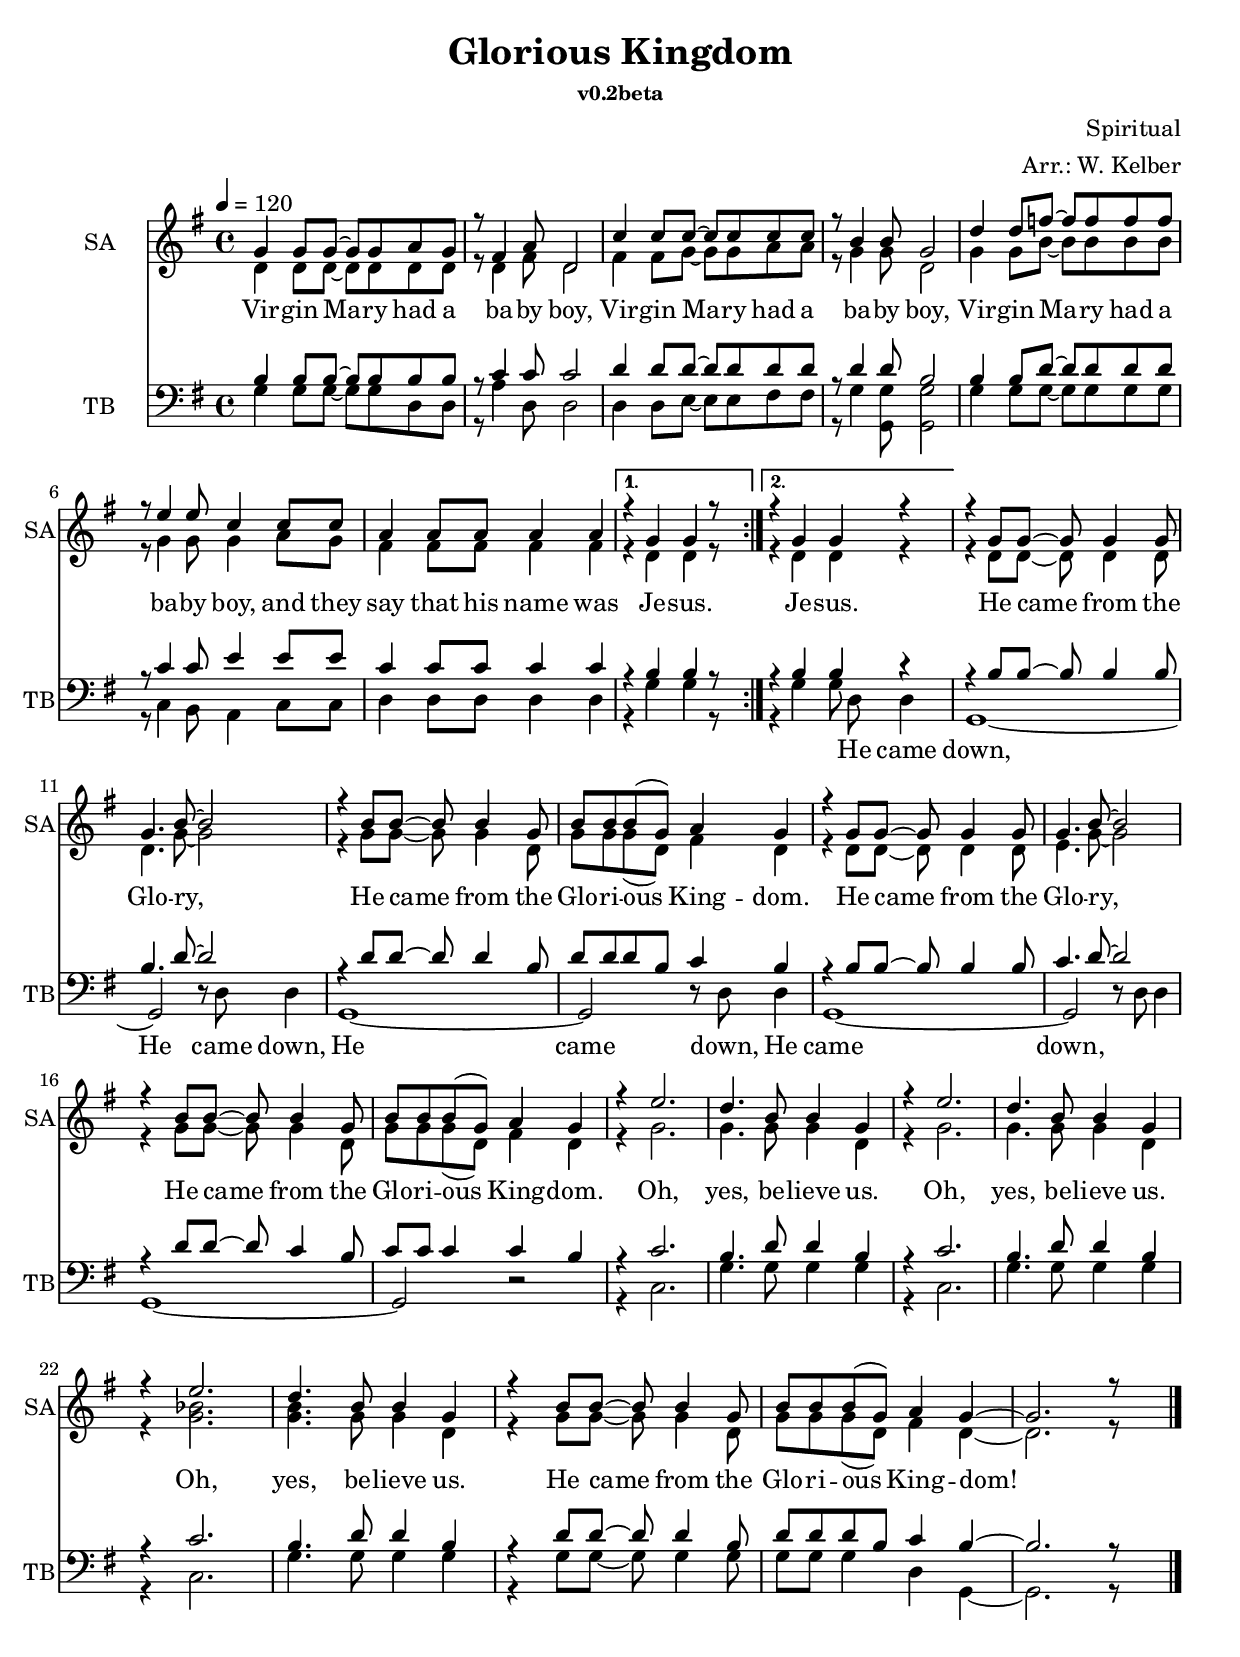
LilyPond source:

\version "2.16"
\include "deutsch.ly"
\header {
  title = "Glorious Kingdom"
  composer = "Spiritual"
  arranger = "Arr.: W. Kelber"
  %poet = "???"
  subsubtitle = "v0.2beta"
}

szopran = \relative c' {
  \tempo 4 = 120
  \repeat volta 2 {
  g'4 g8 g ~ g g a g | r8 fis4 a8 d,2 | %Virgin Mary had a baby boy
  c'4 c8 c ~ c c c c | r8 h4 h8 g2 |
  d'4 d8 f ~ f f f f | r8 e4 e8 c4 c8 c |
  a4 a8 a a4 a | } \alternative { { r4 g g r8 s8 | } { r4 g g r4 | } } %say that his name was Jesus.
  
  r4 g8 g ~ g g4 g8 | g4. h8 ~ h2 | %He came from the...
  r4 h8 h ~ h h4 g8 | h8 h h( g) a4 g |
  r4 g8 g ~ g g4 g8 | g4. h8 ~ h2 |
  r4 h8 h ~ h h4 g8 | h8 h h( g) a4 g |
  
  r4 e'2. | d4. h8 h4 g4 | %Oh, yes, believe us.
  r4 e'2. | d4. h8 h4 g4 |
  r4 e'2. | d4. h8 h4 g4 |
  r4 h8 h ~ h h4 g8 | h8 h h( g) a4 g ~ | g2. r8 s8 |
}

alt = \relative c' {
  \repeat volta 2 {
  d4 d8 d ~ d d d d | r8 d4 fis8 d2 | %Virgin Mary had a baby boy
  fis4 fis8 g ~ g g a a | r8 g4 g8 d2 |
  g4 g8 h ~ h h h h | r8 g4 g8 g4 a8 g |
  fis4 fis8 fis fis4 fis | } \alternative { { r4 d d r8 s8 } { r4 d d r4 } }
  
  r4 d8 d ~ d d4 d8 | d4. g8 ~ g2 | %He came from the...
  r4 g8 g ~ g g4 d8 | g8 g g( d) fis4 d |
  r4 d8 d ~ d d4 d8 | e4. g8 ~ g2 |
  r4 g8 g ~ g g4 d8 | g8 g g( d) fis4 d |
  
  r4 g2. | g4. g8 g4 d4 | %Oh, yes, believe us.
  r4 g2. | g4. g8 g4 d4 |
  r4 <g b>2. | <g h>4. g8 g4 d4 |
  r4 g8 g ~ g g4 d8 | g8 g g( d) fis4 d ~ | d2. r8 s8 |
}

tenor = \relative c' {
  \repeat volta 2 {
  h4 h8 h ~ h h h h | r8 c4 c8 c2 | %Virgin Mary had a baby boy
  d4 d8 d ~ d d d d | r8 d4 d8 h2 |
  h4 h8 d ~ d d d d | r8 c4 c8 e4 e8 e |
  c4 c8 c c4 c | } \alternative { { r4 h h r8 s8 | } { r4 h h r4 | } }
  
  r4 h8 h ~ h h4 h8 | h4. d8 ~ d2 | %He came from the...
  r4 d8 d ~ d d4 h8 | d8 d d h c4 h |
  r4 h8 h ~ h h4 h8 | c4. d8 ~ d2 |
  r4 d8 d ~ d c4 h8 | c8 c c4 c4 h |
  
  r4 c2. | h4. d8 d4 h4 | %Oh, yes, believe us.
  r4 c2. | h4. d8 d4 h4 |
  r4 c2. | h4. d8 d4 h4 |
  r4 d8 d ~ d d4 h8 | d8 d d h c4 h ~ | h2. r8 s8 |
}

basszus = \relative c {
  \repeat volta 2 {
  g'4 g8 g ~ g g d d | r8 a'4 d,8 d2 | %Virgin Mary had a baby boy
  d4 d8 e ~ e e fis fis | r8 g4 <g g,>8 <g g,>2 |
  g4 g8 g ~ g g g g | r8 c,4 h8 a4 c8 c |
  d4 d8 d d4 d | } \alternative { { r4 g4 g r8 s8 | } { r4 g4 g8 \new Voice = basszusA { d8 d4 | } } } %say that his name was Jesus.
  
  \new Voice = basszusB {
  \set melismaBusyProperties = #'()
  g,1 ~ | g2 r8 d'8 d4 | %(He came) down.
  g,1 ~ | g2 r8 d'8 d4 |
  g,1 ~ | g2 r8 d'8 d4 |
  g,1 ~ | g2 r2 |
  \unset melismaBusyProperties
  }
  
  r4 c2. | g'4. g8 g4 g | %Oh, yes, believe us.
  r4 c,2. | g'4. g8 g4 g |
  r4 c,2. | g'4. g8 g4 g |
  r4 g8 g ~ g g4 g8 | g8 g g4 d g, ~ | g2. r8 s8 |
}

szoveg = \lyricmode {
  Vir -- gin Ma -- ry had a ba -- by boy,
  Vir -- gin Ma -- ry had a ba -- by boy,
  Vir -- gin Ma -- ry had a ba -- by boy,
  and they say that his name was Je -- sus.
  
  Je -- sus.
  
  He came from the Glo -- ry,
  He came from the Glo -- ri -- ous King -- dom.
  He came from the Glo -- ry,
  He came from the Glo -- ri -- ous King -- dom.
  
  Oh, yes, be -- lieve us.
  Oh, yes, be -- lieve us.
  Oh, yes, be -- lieve us.
  He came from the Glo -- ri -- ous King -- dom!
}
szovegBasszusA = \lyricmode {
  He came
}
szovegBasszusB = \lyricmode {
  down,
  He came down,
  He came down,
  He came down,
}

\score {
    <<
      %\new Lyrics = szopranSzoveg
      \new Staff  {     
         \set Staff.instrumentName = "SA"
         \set Staff.shortInstrumentName = "SA"
         \key g \major
         << \voiceOne \szopran \\ \new Voice = alt { \voiceTwo \alt } >>
         \bar "|."
      }

      \new Lyrics \lyricsto alt { \szoveg }
      \new Staff {     
         \set Staff.instrumentName = \markup {"TB"}
         \set Staff.shortInstrumentName = "TB"
         \key g \major
         \clef bass
         << \voiceOne \tenor \\ \new Voice { \voiceTwo \basszus } >>
         
      }
      \new Lyrics = basszus \lyricsto basszusA { \szovegBasszusA }
      \context Lyrics = basszus \lyricsto basszusB { \szovegBasszusB }
   >>
   \layout { 
      %\context {
      %   \Voice
      %    \consists "Ambitus_engraver"
      %}
      %indent = 1.2\cm
      %short-indent = 0.3\cm
   }
   \midi { }
}
